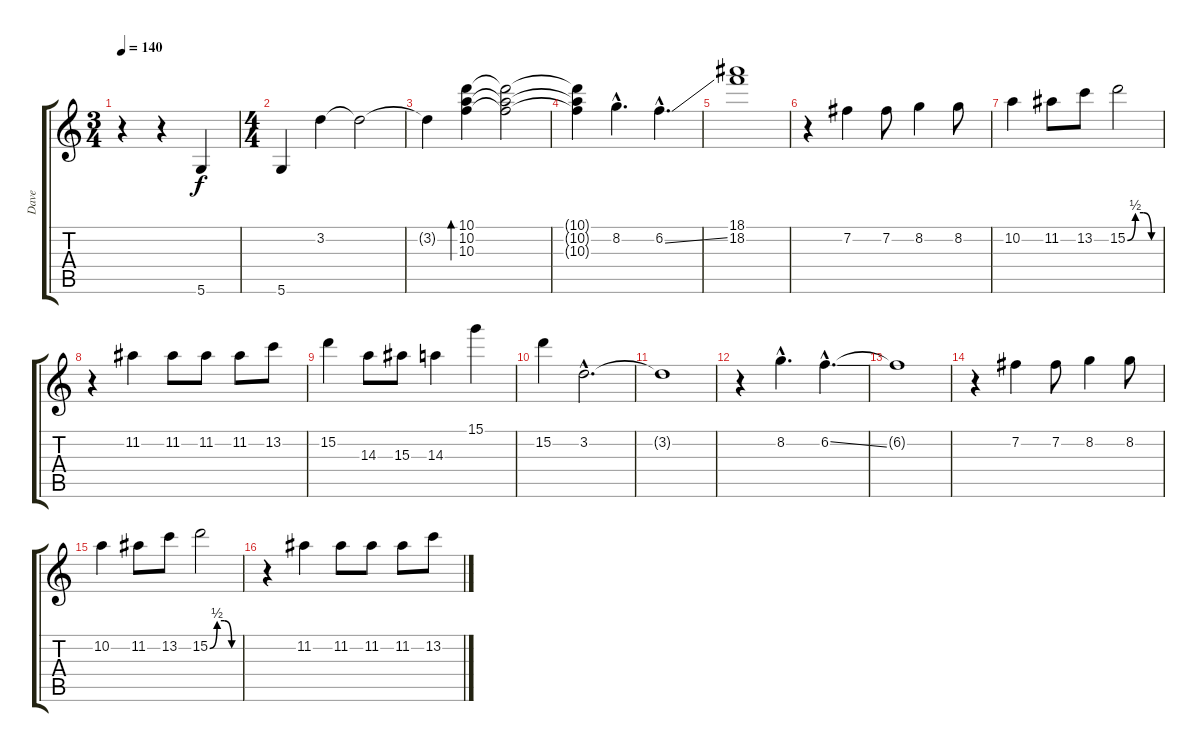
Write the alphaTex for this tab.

\track ("Dave" "Dave") {instrument electricguitarclean}
\staff {score tabs}
\tuning (E4 B3 G3 D3 A2 D2) {hide}
\ts (3 4)
\tempo 140
\clef g2
\ks c
r.4{dy f instrument electricguitarclean} r.4 5.6.4 |
\ts (4 4)
5.6.4 3.2.4 3.2{t}.2 |
3.2{t}.4 (10.1 10.2 10.3).4{bd 240} (10.1{t} 10.2{t} 10.3{t}).2 |
(10.1{t} 10.2{t} 10.3{t}).4 8.2{hac}.4{d} 6.2{ss hac}.4{d} |
(18.1 18.2).1 |
r.4 7.2.4 7.2.8 8.2.4 8.2.8 |
10.2.4 11.2.8 13.2.8 15.2{be (custom 0 0 15 2 30 2 45 0 60 0)}.2 |
r.4 11.2.4 11.2.8 11.2.8 11.2.8 13.2.8 |
15.2.4 14.3.8 15.3.8 14.3.4 15.1.4 |
15.2.4 3.2{hac}.2{d} |
3.2{t}.1 |
r.4 8.2{hac}.4{d} 6.2{ss hac}.4{d} |
6.2{t}.1 |
r.4 7.2.4 7.2.8 8.2.4 8.2.8 |
10.2.4 11.2.8 13.2.8 15.2{be (custom 0 0 15 2 30 2 45 0 60 0)}.2 |
r.4 11.2.4 11.2.8 11.2.8 11.2.8 13.2.8
